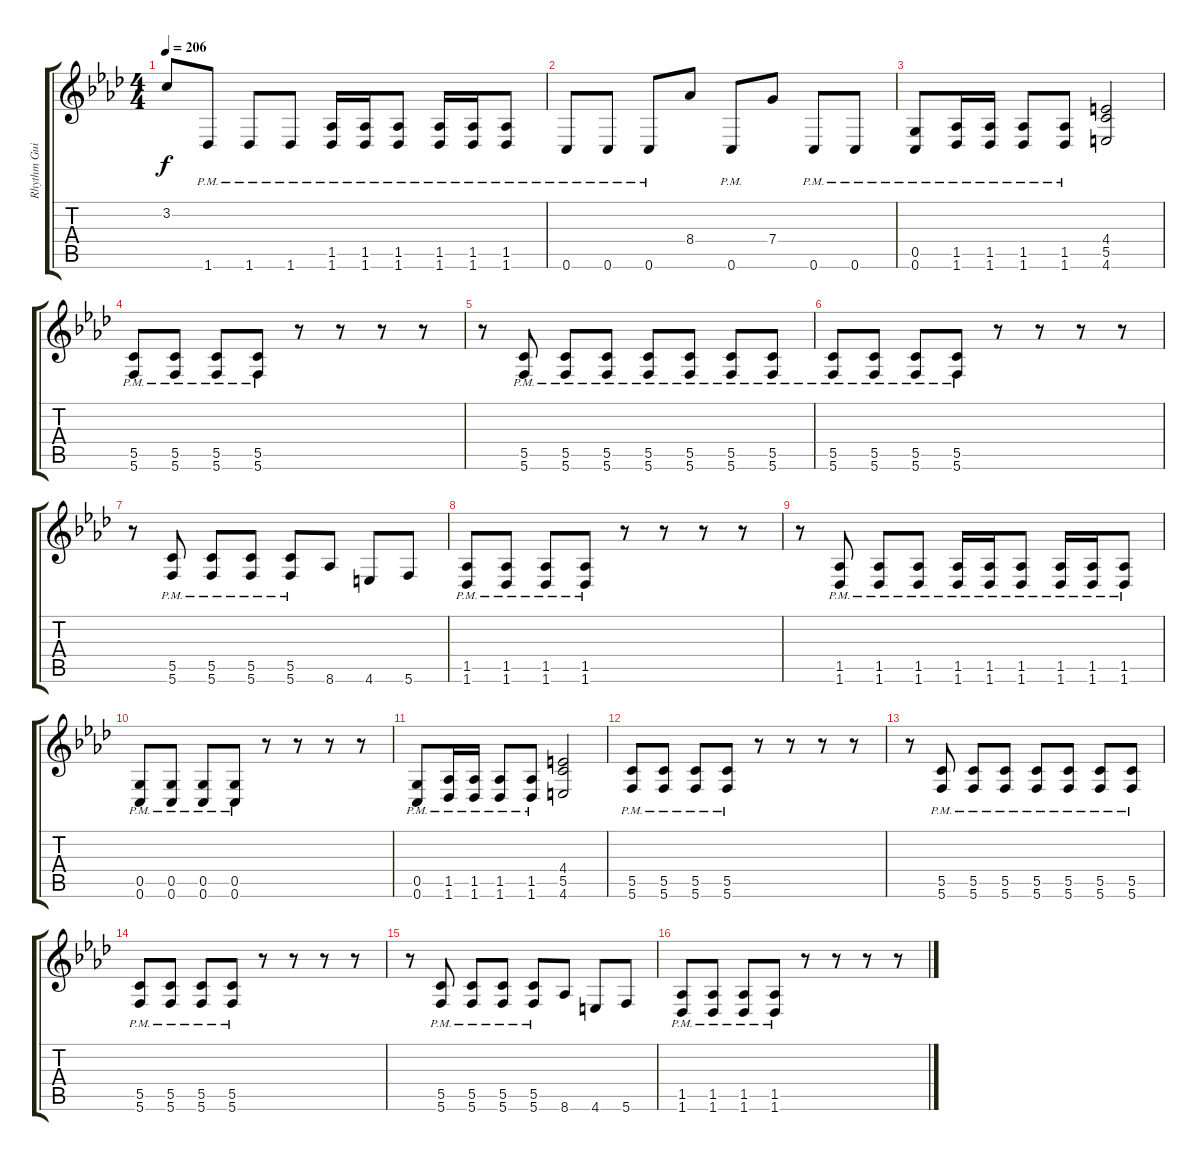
\track ("Rhythm Guitar" "Rhythm Gui") {instrument distortionguitar}
\staff {score tabs}
\tuning (D4 A3 F3 C3 G2 C2) {hide}
\ts (4 4)
\tempo 206
\clef g2
\ks fminor
3.2{t}.8{dy f} 1.6{pm}.8 1.6{pm}.8 1.6{pm}.8 (1.5{pm} 1.6{pm}).16 (1.5{pm} 1.6{pm}).16 (1.5{pm} 1.6{pm}).8 (1.5{pm} 1.6{pm}).16 (1.5{pm} 1.6{pm}).16 (1.5{pm} 1.6{pm}).8 |
0.6{pm}.8 0.6{pm}.8 0.6{pm}.8 8.4.8 0.6{pm}.8 7.4.8 0.6{pm}.8 0.6{pm}.8 |
(0.5{pm} 0.6{pm}).8 (1.5{pm} 1.6{pm}).16 (1.5{pm} 1.6{pm}).16 (1.5{pm} 1.6{pm}).8 (1.5{pm} 1.6{pm}).8 (4.4 5.5 4.6).2 |
(5.5{pm} 5.6{pm}).8 (5.5{pm} 5.6{pm}).8 (5.5{pm} 5.6{pm}).8 (5.5{pm} 5.6{pm}).8 r.8 r.8 r.8 r.8 |
r.8 (5.5{pm} 5.6{pm}).8 (5.5{pm} 5.6{pm}).8 (5.5{pm} 5.6{pm}).8 (5.5{pm} 5.6{pm}).8 (5.5{pm} 5.6{pm}).8 (5.5{pm} 5.6{pm}).8 (5.5{pm} 5.6{pm}).8 |
(5.5{pm} 5.6{pm}).8 (5.5{pm} 5.6{pm}).8 (5.5{pm} 5.6{pm}).8 (5.5{pm} 5.6{pm}).8 r.8 r.8 r.8 r.8 |
r.8 (5.5{pm} 5.6{pm}).8 (5.5{pm} 5.6{pm}).8 (5.5{pm} 5.6{pm}).8 (5.5{pm} 5.6{pm}).8 8.6.8 4.6.8 5.6.8 |
(1.5{pm} 1.6{pm}).8 (1.5{pm} 1.6{pm}).8 (1.5{pm} 1.6{pm}).8 (1.5{pm} 1.6{pm}).8 r.8 r.8 r.8 r.8 |
r.8 (1.5{pm} 1.6{pm}).8 (1.5{pm} 1.6{pm}).8 (1.5{pm} 1.6{pm}).8 (1.5{pm} 1.6{pm}).16 (1.5{pm} 1.6{pm}).16 (1.5{pm} 1.6{pm}).8 (1.5{pm} 1.6{pm}).16 (1.5{pm} 1.6{pm}).16 (1.5{pm} 1.6{pm}).8 |
(0.5{pm} 0.6{pm}).8 (0.5{pm} 0.6{pm}).8 (0.5{pm} 0.6{pm}).8 (0.5{pm} 0.6{pm}).8 r.8 r.8 r.8 r.8 |
(0.5{pm} 0.6{pm}).8 (1.5{pm} 1.6{pm}).16 (1.5{pm} 1.6{pm}).16 (1.5{pm} 1.6{pm}).8 (1.5{pm} 1.6{pm}).8 (4.4 5.5 4.6).2 |
(5.5{pm} 5.6{pm}).8 (5.5{pm} 5.6{pm}).8 (5.5{pm} 5.6{pm}).8 (5.5{pm} 5.6{pm}).8 r.8 r.8 r.8 r.8 |
r.8 (5.5{pm} 5.6{pm}).8 (5.5{pm} 5.6{pm}).8 (5.5{pm} 5.6{pm}).8 (5.5{pm} 5.6{pm}).8 (5.5{pm} 5.6{pm}).8 (5.5{pm} 5.6{pm}).8 (5.5{pm} 5.6{pm}).8 |
(5.5{pm} 5.6{pm}).8 (5.5{pm} 5.6{pm}).8 (5.5{pm} 5.6{pm}).8 (5.5{pm} 5.6{pm}).8 r.8 r.8 r.8 r.8 |
r.8 (5.5{pm} 5.6{pm}).8 (5.5{pm} 5.6{pm}).8 (5.5{pm} 5.6{pm}).8 (5.5{pm} 5.6{pm}).8 8.6.8 4.6.8 5.6.8 |
(1.5{pm} 1.6{pm}).8 (1.5{pm} 1.6{pm}).8 (1.5{pm} 1.6{pm}).8 (1.5{pm} 1.6{pm}).8 r.8 r.8 r.8 r.8
